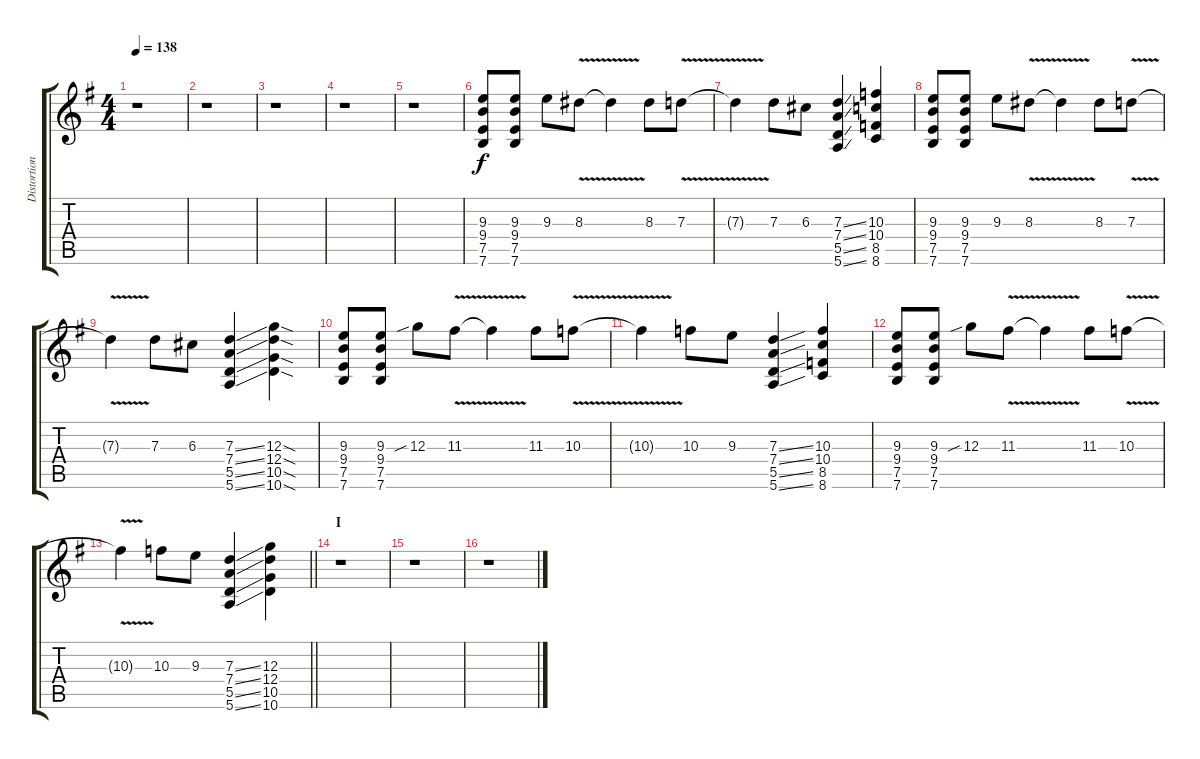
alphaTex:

\track ("Distortion 6" "Distortion") {instrument distortionguitar}
\staff {score tabs}
\tuning (E4 B3 G3 D3 A2 E2) {hide}
\ts (4 4)
\tempo 138
\clef g2
\ks g
r.1{dy f} |
r.1 |
r.1 |
r.1 |
r.1 |
(9.3 9.4 7.5 7.6).8 (9.3 9.4 7.5 7.6).8 9.3.8 8.3{v}.8 8.3{t}.4 8.3.8 7.3{v}.8 |
7.3{v t}.4 7.3.8 6.3.8 (7.3{ss} 7.4{ss} 5.5{ss} 5.6{ss}).4 (10.3 10.4 8.5 8.6).4 |
(9.3 9.4 7.5 7.6).8 (9.3 9.4 7.5 7.6).8 9.3.8 8.3{v}.8 8.3{t}.4 8.3.8 7.3{v}.8 |
7.3{v t}.4 7.3.8 6.3.8 (7.3{ss} 7.4{ss} 5.5{ss} 5.6{ss}).4 (12.3{sod} 12.4{sod} 10.5{sod} 10.6{sod}).4 |
(9.3 9.4 7.5 7.6).8 (9.3 9.4 7.5 7.6).8 12.3{sib}.8 11.3{v}.8 11.3{t}.4 11.3.8 10.3{v}.8 |
10.3{v t}.4 10.3.8 9.3.8 (7.3{ss} 7.4{ss} 5.5{ss} 5.6{ss}).4 (10.3 10.4 8.5 8.6).4 |
(9.3 9.4 7.5 7.6).8 (9.3 9.4 7.5 7.6).8 12.3{sib}.8 11.3{v}.8 11.3{t}.4 11.3.8 10.3{v}.8 |
\barLineRight lightlight
10.3{v t}.4 10.3.8 9.3.8 (7.3{ss} 7.4{ss} 5.5{ss} 5.6{ss}).4 (12.3 12.4 10.5 10.6).4 |
\section ("" "I")
r.1 |
r.1 |
r.1
